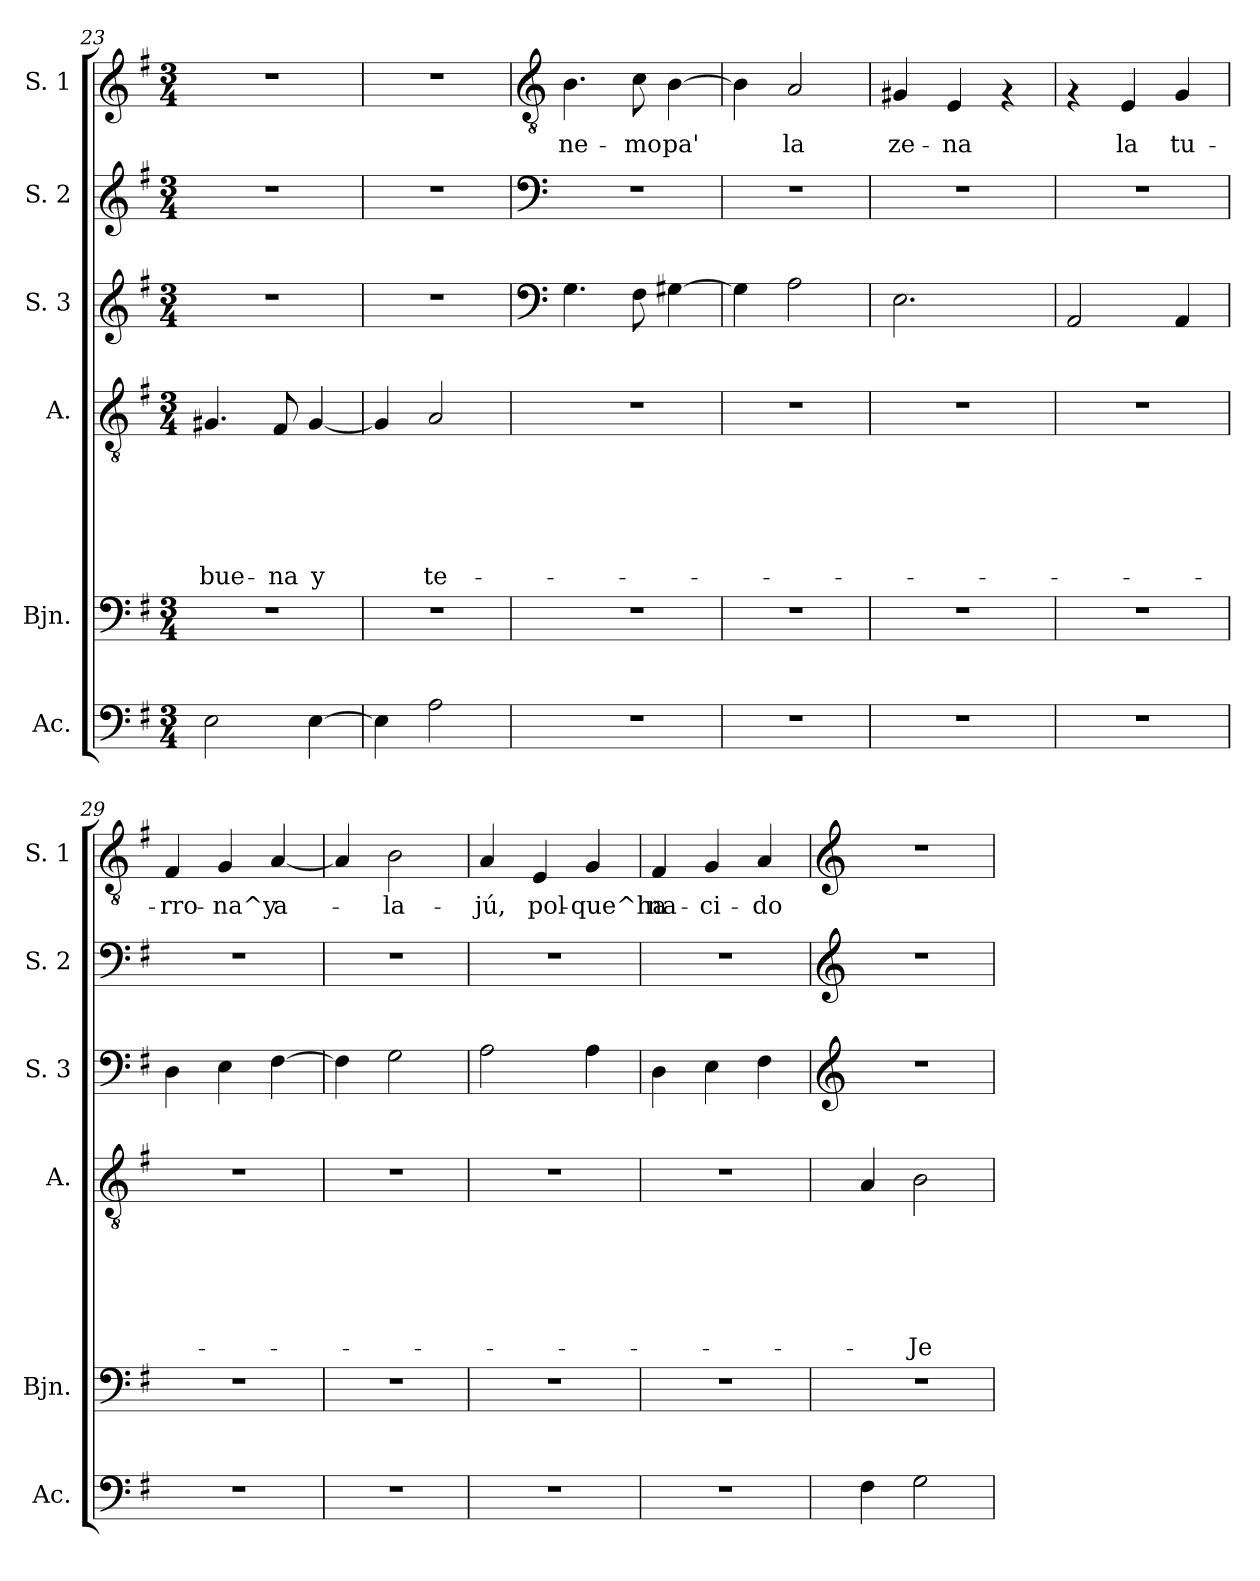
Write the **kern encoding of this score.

**kern	**kern	**kern	**text	**text	**text	**text	**text	**text	**kern	**kern	**kern	**text
*part6	*part5	*part4	*part4	*part4	*part4	*part4	*part4	*part4	*part3	*part2	*part1	*part1
*staff6	*staff5	*staff4	*staff4	*staff4	*staff4	*staff4	*staff4	*staff4	*staff3	*staff2	*staff1	*staff1
*I"Ac.	*I"Bjn.	*I"A.	*	*	*	*	*	*	*I"S. 3	*I"S. 2	*I"S. 1	*
*I'Ac.	*I'Bjn.	*I'A.	*	*	*	*	*	*	*I'S. 3	*I'S. 2	*I'S. 1	*
*clefF4	*clefF4	*clefGv2	*	*	*	*	*	*	*clefG2	*clefG2	*clefG2	*
*k[f#]	*k[f#]	*k[f#]	*	*	*	*	*	*	*k[f#]	*k[f#]	*k[f#]	*
*G:	*G:	*G:	*	*	*	*	*	*	*G:	*G:	*G:	*
*M3/4	*M3/4	*M3/4	*	*	*	*	*	*	*M3/4	*M3/4	*M3/4	*
=23	=23	=23	=23	=23	=23	=23	=23	=23	=23	=23	=23	=23
!	!	!	!	!	!	!	!	!LO:LY:b	!	!	!	!
2E\	2.r	4.G#X/	.	.	.	.	.	-bue-	2.r	2.r	2.r	.
!	!	!	!	!	!	!	!	!LO:LY:b	!	!	!	!
.	.	8F#/	.	.	.	.	.	-na	.	.	.	.
!	!	!	!	!	!	!	!	!LO:LY:b	!	!	!	!
[>4E\	.	[>4G#/	.	.	.	.	.	y	.	.	.	.
=24	=24	=24	=24	=24	=24	=24	=24	=24	=24	=24	=24	=24
4E\]	2.r	4G#/]	.	.	.	.	.	.	2.r	2.r	2.r	.
!	!	!	!	!	!	!	!	!LO:LY:b	!	!	!	!
2A\	.	2A/	.	.	.	.	.	te-	.	.	.	.
!!LO:LB:g=z
=25	=25	=25	=25	=25	=25	=25	=25	=25	=25	=25	=25	=25
*	*	*	*	*	*	*	*	*	*clefF4	*clefF4	*clefGv2	*
!	!	!	!	!	!	!	!	!	!	!	!	!LO:LY:b
2.r	2.r	2.r	.	.	.	.	.	.	4.G\	2.r	4.B\	ne-
!	!	!	!	!	!	!	!	!	!	!	!	!LO:LY:b
.	.	.	.	.	.	.	.	.	8F#\	.	8c\	-mo
!	!	!	!	!	!	!	!	!	!	!	!	!LO:LY:b
.	.	.	.	.	.	.	.	.	[>4G#X\	.	[>4B\	pa'
=26	=26	=26	=26	=26	=26	=26	=26	=26	=26	=26	=26	=26
2.r	2.r	2.r	.	.	.	.	.	.	4G#\]	2.r	4B\]	.
!	!	!	!	!	!	!	!	!	!	!	!	!LO:LY:b
.	.	.	.	.	.	.	.	.	2A\	.	2A/	la
=27	=27	=27	=27	=27	=27	=27	=27	=27	=27	=27	=27	=27
!	!	!	!	!	!	!	!	!	!	!	!	!LO:LY:b
2.r	2.r	2.r	.	.	.	.	.	.	2.E\	2.r	4G#X/	ze-
!	!	!	!	!	!	!	!	!	!	!	!	!LO:LY:b
.	.	.	.	.	.	.	.	.	.	.	4E/	-na
.	.	.	.	.	.	.	.	.	.	.	4rF	.
=28	=28	=28	=28	=28	=28	=28	=28	=28	=28	=28	=28	=28
2.r	2.r	2.r	.	.	.	.	.	.	2AA/	2.r	4rF	.
!	!	!	!	!	!	!	!	!	!	!	!	!LO:LY:b
.	.	.	.	.	.	.	.	.	.	.	4E/	la
!	!	!	!	!	!	!	!	!	!	!	!	!LO:LY:b
.	.	.	.	.	.	.	.	.	4AA/	.	4G/	tu-
=29	=29	=29	=29	=29	=29	=29	=29	=29	=29	=29	=29	=29
!	!	!	!	!	!	!	!	!	!	!	!	!LO:LY:b
2.r	2.r	2.r	.	.	.	.	.	.	4D\	2.r	4F#/	-rro-
!	!	!	!	!	!	!	!	!	!	!	!	!LO:LY:b
.	.	.	.	.	.	.	.	.	4E\	.	4G/	-na^y
!	!	!	!	!	!	!	!	!	!	!	!	!LO:LY:b
.	.	.	.	.	.	.	.	.	[>4F#\	.	[>4A/	a-
=30	=30	=30	=30	=30	=30	=30	=30	=30	=30	=30	=30	=30
2.r	2.r	2.r	.	.	.	.	.	.	4F#\]	2.r	4A/]	.
!	!	!	!	!	!	!	!	!	!	!	!	!LO:LY:b
.	.	.	.	.	.	.	.	.	2G\	.	2B\	-la-
=31	=31	=31	=31	=31	=31	=31	=31	=31	=31	=31	=31	=31
!	!	!	!	!	!	!	!	!	!	!	!	!LO:LY:b
2.r	2.r	2.r	.	.	.	.	.	.	2A\	2.r	4A/	-jú,
!	!	!	!	!	!	!	!	!	!	!	!	!LO:LY:b
.	.	.	.	.	.	.	.	.	.	.	4E/	pol-
!	!	!	!	!	!	!	!	!	!	!	!	!LO:LY:b
.	.	.	.	.	.	.	.	.	4A\	.	4G/	-que^ha
=32	=32	=32	=32	=32	=32	=32	=32	=32	=32	=32	=32	=32
!	!	!	!	!	!	!	!	!	!	!	!	!LO:LY:b
2.r	2.r	2.r	.	.	.	.	.	.	4D\	2.r	4F#/	na-
!	!	!	!	!	!	!	!	!	!	!	!	!LO:LY:b
.	.	.	.	.	.	.	.	.	4E\	.	4G/	-ci-
!	!	!	!	!	!	!	!	!	!	!	!	!LO:LY:b
.	.	.	.	.	.	.	.	.	4F#\	.	4A/	-do
!!LO:LB:g=z
=33	=33	=33	=33	=33	=33	=33	=33	=33	=33	=33	=33	=33
*	*	*	*	*	*	*	*	*	*clefG2	*clefG2	*clefG2	*
4F#\	2.r	4A/	.	.	.	.	.	.	2.r	2.r	2.r	.
!	!	!	!	!	!	!	!	!LO:LY:b	!	!	!	!
2G\	.	2B\	.	.	.	.	.	-Je-	.	.	.	.
=	=	=	=	=	=	=	=	=	=	=	=	=
*-	*-	*-	*-	*-	*-	*-	*-	*-	*-	*-	*-	*-
